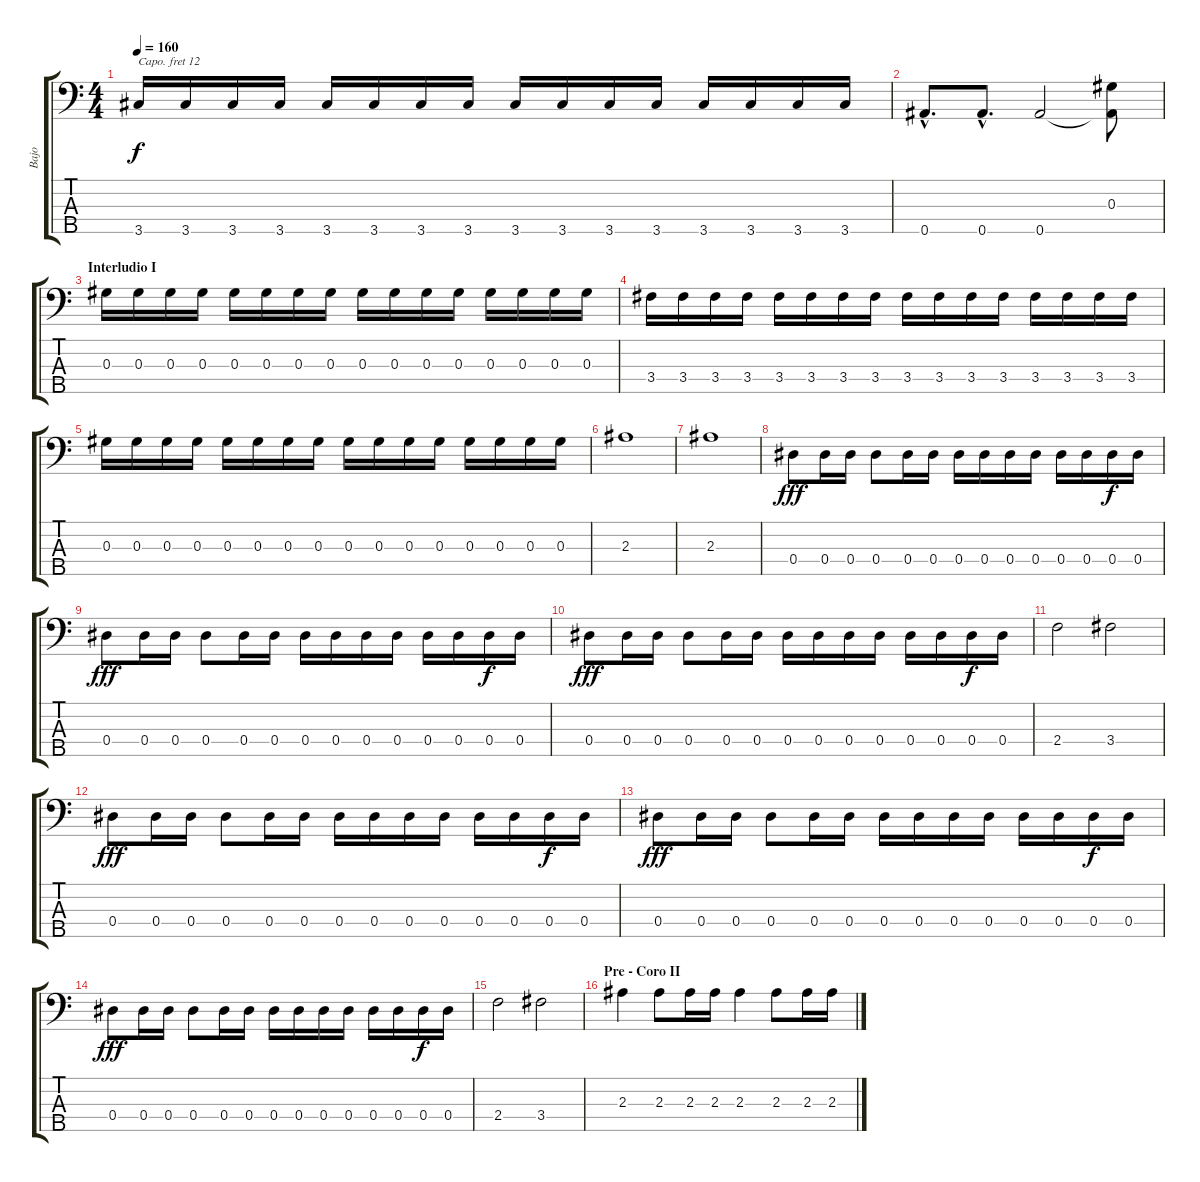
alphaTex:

\track ("Bajo" "Bajo") {instrument electricbassfinger}
\staff {score tabs}
\capo 12
\tuning (Gb2 Db2 Ab1 Eb1 Bb0) {hide}
\ts (4 4)
\tempo 160
\clef f4
\ks c
3.5.16{dy f} 3.5.16 3.5.16 3.5.16 3.5.16 3.5.16 3.5.16 3.5.16 3.5.16 3.5.16 3.5.16 3.5.16 3.5.16 3.5.16 3.5.16 3.5.16 |
0.5{hac}.8{d} 0.5{hac}.8{d} 0.5.2 (0.3 0.5{t}).8 |
\section ("" "Interludio I")
0.3.16 0.3.16 0.3.16 0.3.16 0.3.16 0.3.16 0.3.16 0.3.16 0.3.16 0.3.16 0.3.16 0.3.16 0.3.16 0.3.16 0.3.16 0.3.16 |
3.4.16 3.4.16 3.4.16 3.4.16 3.4.16 3.4.16 3.4.16 3.4.16 3.4.16 3.4.16 3.4.16 3.4.16 3.4.16 3.4.16 3.4.16 3.4.16 |
0.3.16 0.3.16 0.3.16 0.3.16 0.3.16 0.3.16 0.3.16 0.3.16 0.3.16 0.3.16 0.3.16 0.3.16 0.3.16 0.3.16 0.3.16 0.3.16 |
2.3.1 |
2.3.1 |
0.4.8{dy fff} 0.4.16 0.4.16 0.4.8 0.4.16 0.4.16 0.4.16 0.4.16 0.4.16 0.4.16 0.4.16 0.4.16 0.4.16{dy f} 0.4.16 |
0.4.8{dy fff} 0.4.16 0.4.16 0.4.8 0.4.16 0.4.16 0.4.16 0.4.16 0.4.16 0.4.16 0.4.16 0.4.16 0.4.16{dy f} 0.4.16 |
0.4.8{dy fff} 0.4.16 0.4.16 0.4.8 0.4.16 0.4.16 0.4.16 0.4.16 0.4.16 0.4.16 0.4.16 0.4.16 0.4.16{dy f} 0.4.16 |
2.4.2 3.4.2 |
0.4.8{dy fff} 0.4.16 0.4.16 0.4.8 0.4.16 0.4.16 0.4.16 0.4.16 0.4.16 0.4.16 0.4.16 0.4.16 0.4.16{dy f} 0.4.16 |
0.4.8{dy fff} 0.4.16 0.4.16 0.4.8 0.4.16 0.4.16 0.4.16 0.4.16 0.4.16 0.4.16 0.4.16 0.4.16 0.4.16{dy f} 0.4.16 |
0.4.8{dy fff} 0.4.16 0.4.16 0.4.8 0.4.16 0.4.16 0.4.16 0.4.16 0.4.16 0.4.16 0.4.16 0.4.16 0.4.16{dy f} 0.4.16 |
2.4.2 3.4.2 |
\section ("" "Pre - Coro II")
2.3.4 2.3.8 2.3.16 2.3.16 2.3.4 2.3.8 2.3.16 2.3.16
